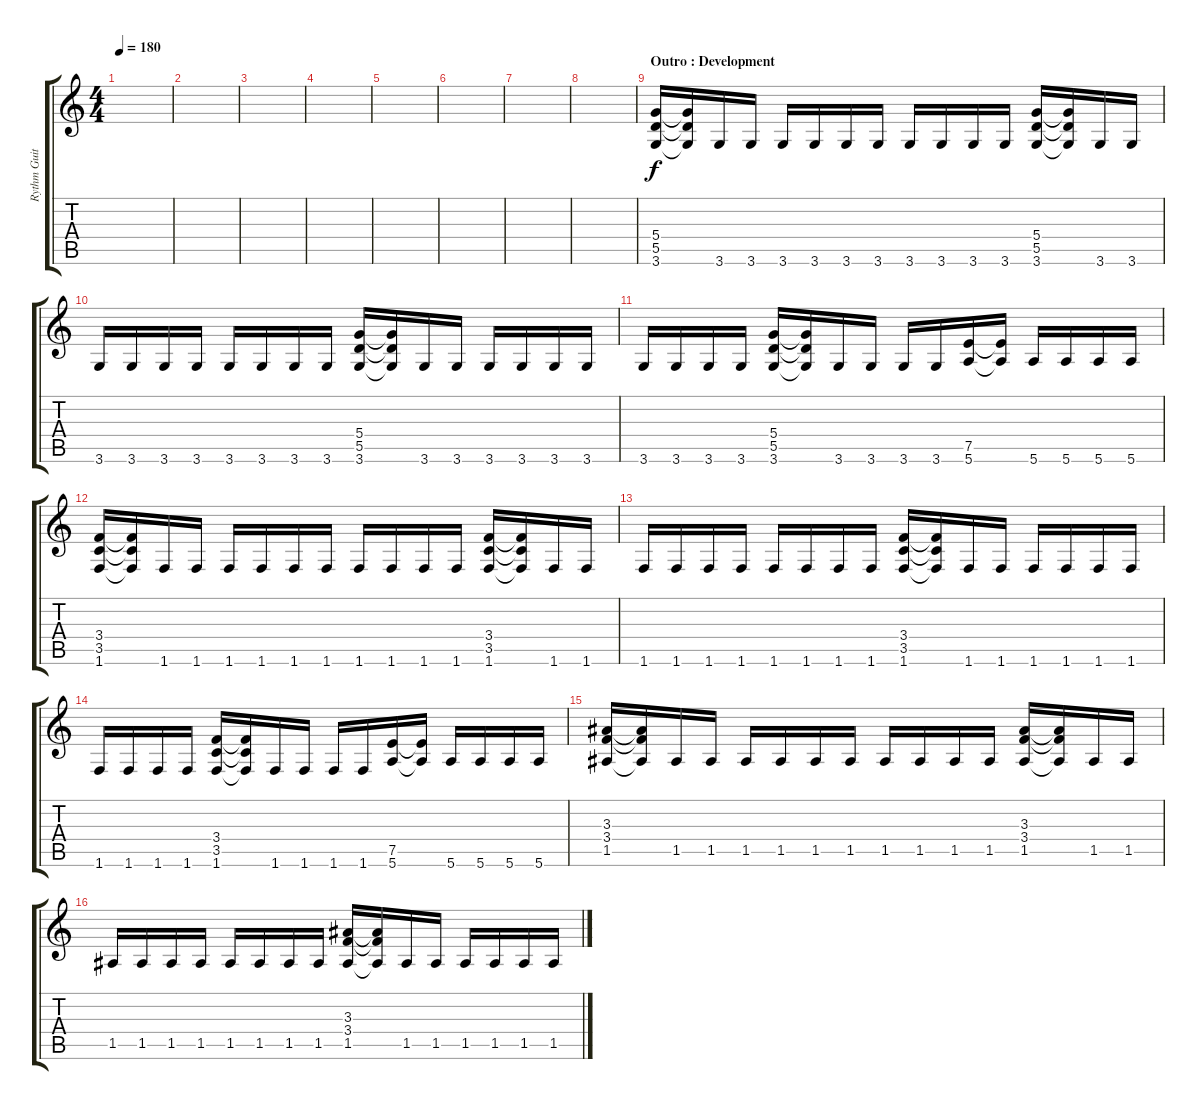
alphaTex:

\track ("Rythm Guitars" "Rythm Guit") {instrument distortionguitar}
\staff {score tabs}
\tuning (E4 B3 G3 D3 A2 E2) {hide}
\ts (4 4)
\tempo 180
\clef g2
\ks c
|
|
|
|
|
|
|
|
\section ("" "Outro : Development")
(5.4 5.5 3.6).16{volume 13} (5.4{t} 5.5{t} 3.6{t}).16 3.6.16 3.6.16 3.6.16 3.6.16 3.6.16 3.6.16 3.6.16 3.6.16 3.6.16 3.6.16 (5.4 5.5 3.6).16 (5.4{t} 5.5{t} 3.6{t}).16 3.6.16 3.6.16 |
3.6.16 3.6.16 3.6.16 3.6.16 3.6.16 3.6.16 3.6.16 3.6.16 (5.4 5.5 3.6).16 (5.4{t} 5.5{t} 3.6{t}).16 3.6.16 3.6.16 3.6.16 3.6.16 3.6.16 3.6.16 |
3.6.16 3.6.16 3.6.16 3.6.16 (5.4 5.5 3.6).16 (5.4{t} 5.5{t} 3.6{t}).16 3.6.16 3.6.16 3.6.16 3.6.16 (7.5 5.6).16 (7.5{t} 5.6{t}).16 5.6.16 5.6.16 5.6.16 5.6.16 |
(3.4 3.5 1.6).16 (3.4{t} 3.5{t} 1.6{t}).16 1.6.16 1.6.16 1.6.16 1.6.16 1.6.16 1.6.16 1.6.16 1.6.16 1.6.16 1.6.16 (3.4 3.5 1.6).16 (3.4{t} 3.5{t} 1.6{t}).16 1.6.16 1.6.16 |
1.6.16 1.6.16 1.6.16 1.6.16 1.6.16 1.6.16 1.6.16 1.6.16 (3.4 3.5 1.6).16 (3.4{t} 3.5{t} 1.6{t}).16 1.6.16 1.6.16 1.6.16 1.6.16 1.6.16 1.6.16 |
1.6.16 1.6.16 1.6.16 1.6.16 (3.4 3.5 1.6).16 (3.4{t} 3.5{t} 1.6{t}).16 1.6.16 1.6.16 1.6.16 1.6.16 (7.5 5.6).16 (7.5{t} 5.6{t}).16 5.6.16 5.6.16 5.6.16 5.6.16 |
(3.3 3.4 1.5).16 (3.3{t} 3.4{t} 1.5{t}).16 1.5.16 1.5.16 1.5.16 1.5.16 1.5.16 1.5.16 1.5.16 1.5.16 1.5.16 1.5.16 (3.3 3.4 1.5).16 (3.3{t} 3.4{t} 1.5{t}).16 1.5.16 1.5.16 |
1.5.16 1.5.16 1.5.16 1.5.16 1.5.16 1.5.16 1.5.16 1.5.16 (3.3 3.4 1.5).16 (3.3{t} 3.4{t} 1.5{t}).16 1.5.16 1.5.16 1.5.16 1.5.16 1.5.16 1.5.16
